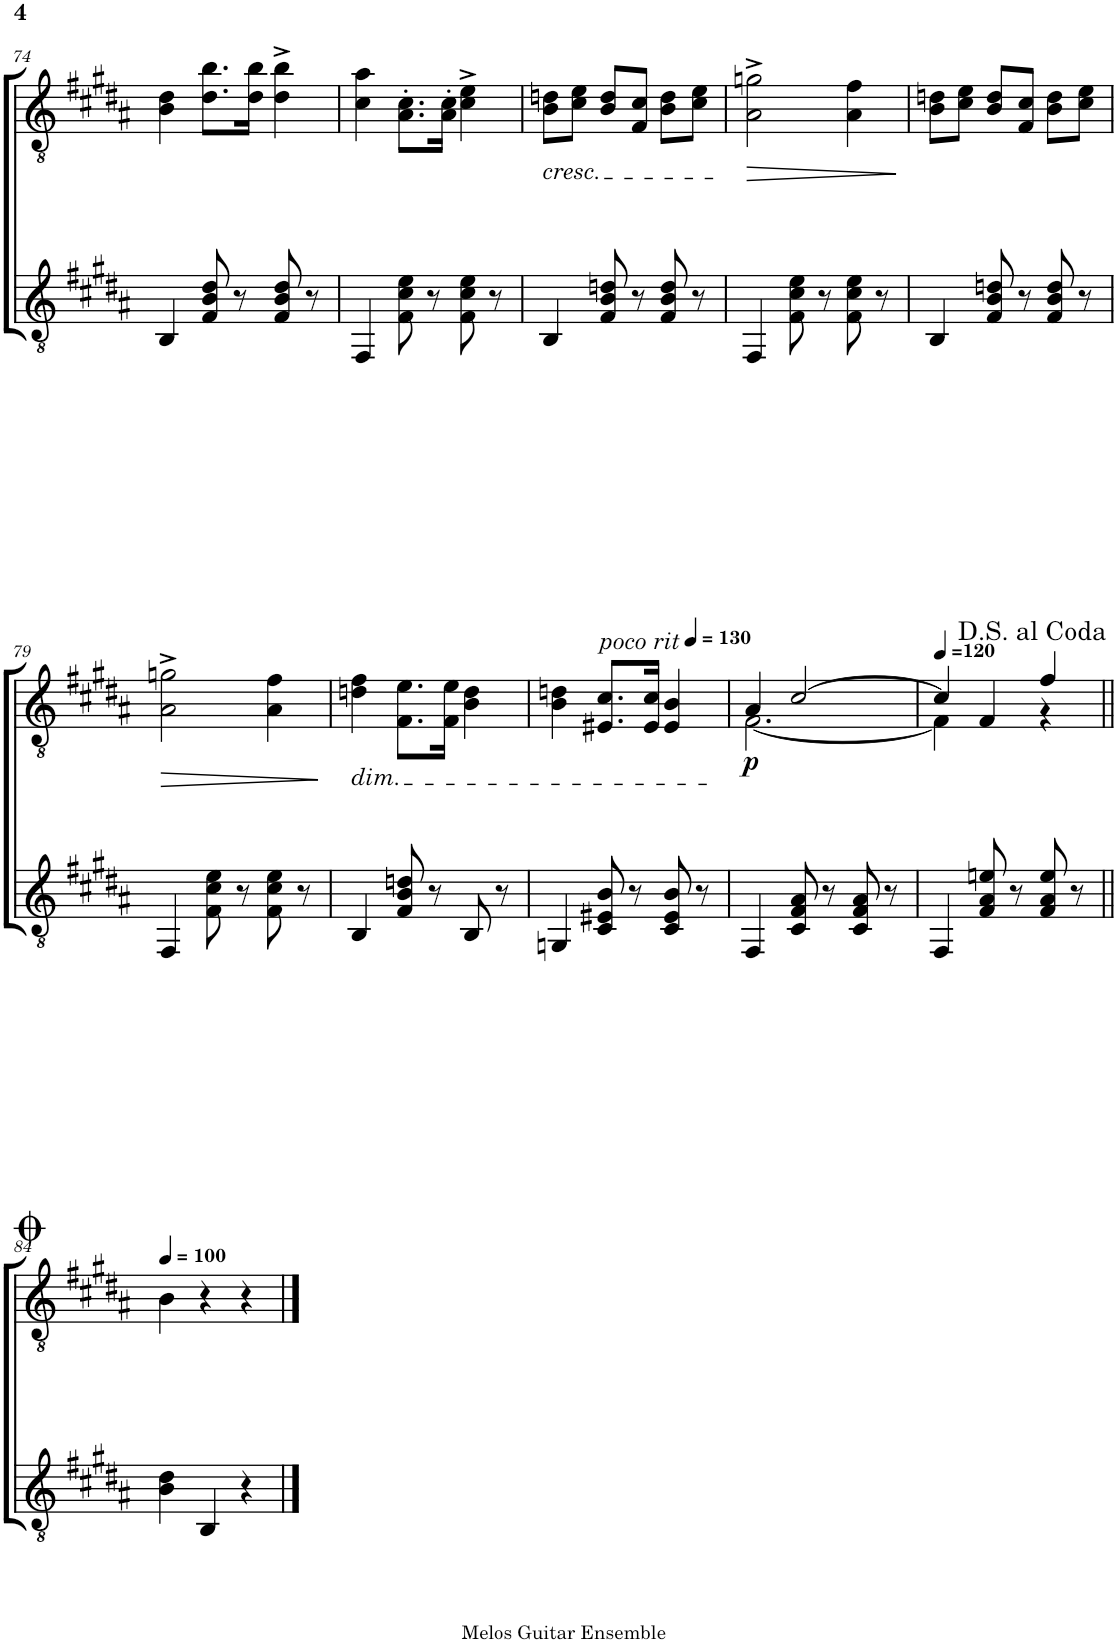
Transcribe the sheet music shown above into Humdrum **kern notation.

**kern	**kern	**dynam
*part2	*part1	*part1
*staff2	*staff1	*staff1
*I"Gt-2	*I"Gt-1	*
!!LO:PB:g=z
*clefGv2	*clefGv2	*
*k[f#c#g#d#a#]	*k[f#c#g#d#a#]	*
*M3/4	*M3/4	*
=74	=74	=74
4BB/	4B\ 4d#\	.
8F#/ 8B/ 8d#/	8.d#\ 8.b\L	.
8r	.	.
.	16d#\ 16b\Jk	.
8F#/ 8B/ 8d#/	4d#\^ 4b\^	.
8r	.	.
=75	=75	=75
4FF#/	4c#\ 4a#\	.
8F#\ 8c#\ 8e\	8.A#\' 8.c#\'L	.
8r	.	.
.	16A#\' 16c#\'Jk	.
8F#\ 8c#\ 8e\	4c#\^ 4e\^	.
8r	.	.
=76	=76	=76
!	!LO:TX:b:i:t=cresc.	!
4BB/	8B\ 8dn\L	.
.	8c#\ 8e\J	.
8F#/ 8B/ 8dn/	8B/ 8d/L	.
8r	8F#/ 8c#/J	.
8F#/ 8B/ 8d/	8B\ 8d\L	.
8r	8c#\ 8e\J	.
=77	=77	=77
!	!	!LO:HP:b
4FF#/	2A#\^ 2gn\^	>
8F#\ 8c#\ 8e\	.	.
8r	.	.
8F#\ 8c#\ 8e\	4A#\ 4f#\	.
8r	.	.
.	.	]
=78	=78	=78
4BB/	8B\ 8dn\L	.
.	8c#\ 8e\J	.
8F#/ 8B/ 8dn/	8B/ 8d/L	.
8r	8F#/ 8c#/J	.
8F#/ 8B/ 8d/	8B\ 8d\L	.
8r	8c#\ 8e\J	.
!!LO:LB:g=z
=79	=79	=79
!	!	!LO:HP:b
4FF#/	2A#\^ 2gn\^	>
8F#\ 8c#\ 8e\	.	.
8r	.	.
8F#\ 8c#\ 8e\	4A#\ 4f#\	.
8r	.	.
.	.	]
=80	=80	=80
!	!LO:TX:b:i:t=dim.	!
4BB/	4dn\ 4f#\	.
8F#/ 8B/ 8dn/	8.F#\ 8.e\L	.
8r	.	.
.	16F#\ 16e\Jk	.
8BB/	4B\ 4d\	.
8r	.	.
=81	=81	=81
4GGn/	4B\ 4dn\	.
*	*MM130	*
!	!LO:TX:a:i:t=poco rit	!
8C#/ 8E#X/ 8B/	8.E#X/ 8.c#/L	.
8r	.	.
.	16E#/ 16c#/Jk	.
8C#/ 8E#/ 8B/	4E#/ 4B/	.
8r	.	.
=82	=82	=82
*	*^	*
!	!	!	!LO:DY:b
4FF#/	4A#/	[2.F#\	p
8C#/ 8F#/ 8A#/	[2c#/	.	.
8r	.	.	.
8C#/ 8F#/ 8A#/	.	.	.
8r	.	.	.
=83	=83	=83	=83
*	*MM120	*	*
4FF#/	4c#/]	4F#\]	.
8F#/ 8A#/ 8en/	4F#/	4ryy	.
8r	.	.	.
8F#/ 8A#/ 8e/	4f#/	4r	.
8r	.	.	.
*	*v	*v	*
!!LO:LB:g=z
=84||	=84||	=84||
*	*MM100	*
4B\ 4d#\	4B\	.
4BB/	4r	.
4r	4r	.
==	==	==
*-	*-	*-
